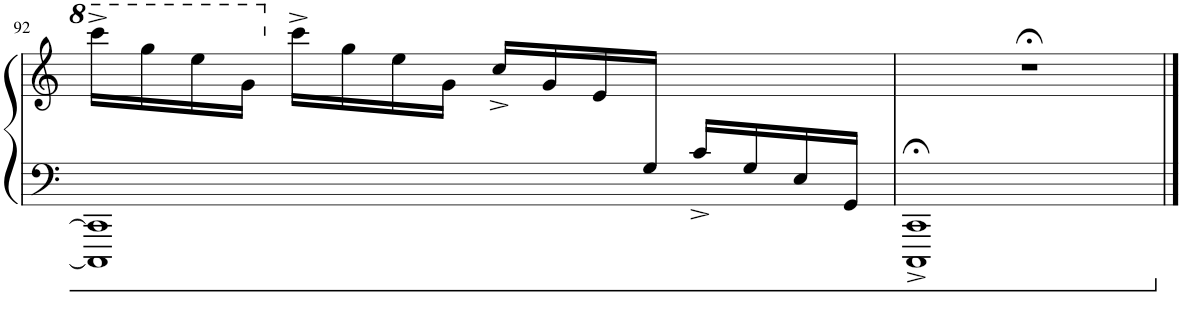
**kern	**kern
*part1	*part1
*staff2	*staff1
*I"Piano	*
*I'Pno.	*
!!LO:PB:g=z
*clefF4	*clefG2
*k[]	*k[]
*M4/4	*M4/4
*met(c)	*met(c)
=92	=92
*^	*
8.ryy	1CCC] 1CC]	16cccc^\LL
.	.	16ggg\
.	.	16eee\
.	.	16gg\JJ
.	.	16ccc^\LL
.	.	16gg\
.	.	16ee\
.	.	16g\JJ
.	.	16cc^/LL
.	.	16g/
.	.	16e/
16G/JJ	.	4ryy
16c^/LL	.	.
16G/	.	.
16E/	.	.
16GG/JJ	.	16ryy
*v	*v	*
=93	=93
1CCC;<^ 1CC;<^	1r;<
==	==
*-	*-
